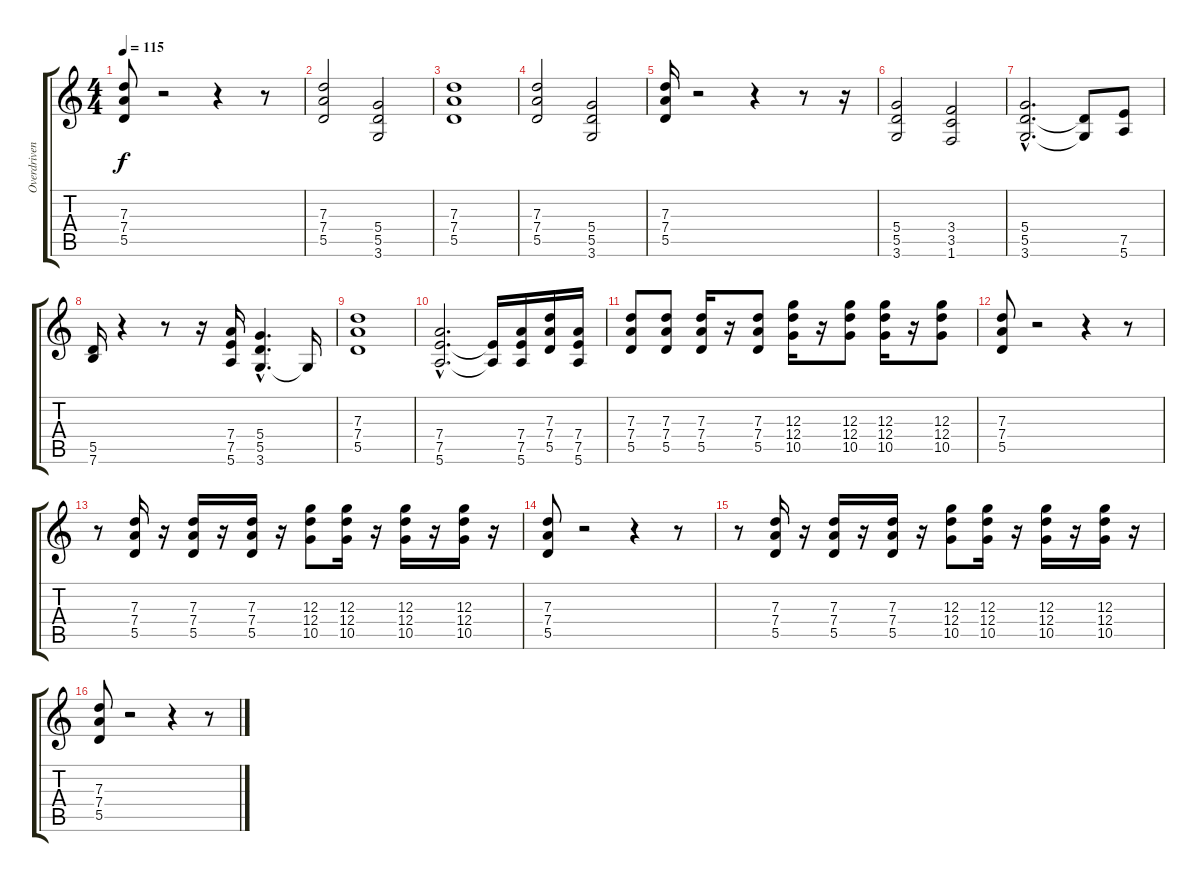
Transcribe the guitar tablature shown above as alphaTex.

\track ("Overdriven Guitar" "Overdriven") {instrument overdrivenguitar}
\staff {score tabs}
\tuning (E4 B3 G3 D3 A2 E2) {hide}
\ts (4 4)
\tempo 115
\clef g2
\ks c
(7.3 7.4 5.5).8{dy f} r.2 r.4 r.8 |
(7.3 7.4 5.5).2 (5.4 5.5 3.6).2 |
(7.3 7.4 5.5).1 |
(7.3 7.4 5.5).2 (5.4 5.5 3.6).2 |
(7.3 7.4 5.5).16 r.2 r.4 r.8 r.16 |
(5.4 5.5 3.6).2 (3.4 3.5 1.6).2 |
(5.4{hac} 5.5{hac} 3.6{hac}).2{d} (5.5{t} 3.6{t}).8 (7.5 5.6).8 |
(5.5 7.6).16 r.4 r.8 r.16 (7.4 7.5 5.6).16 (5.4{hac} 5.5{hac} 3.6{hac}).4{d} 3.6{t}.16 |
(7.3 7.4 5.5).1 |
(7.4{hac} 7.5{hac} 5.6{hac}).2{d} (7.5{t} 5.6{t}).16 (7.4 7.5 5.6).16 (7.3 7.4 5.5).16 (7.4 7.5 5.6).16 |
(7.3 7.4 5.5).8 (7.3 7.4 5.5).8 (7.3 7.4 5.5).16 r.16 (7.3 7.4 5.5).8 (12.3 12.4 10.5).16 r.16 (12.3 12.4 10.5).8 (12.3 12.4 10.5).16 r.16 (12.3 12.4 10.5).8 |
(7.3 7.4 5.5).8 r.2 r.4 r.8 |
r.8 (7.3 7.4 5.5).16 r.16 (7.3 7.4 5.5).16 r.16 (7.3 7.4 5.5).16 r.16 (12.3 12.4 10.5).8 (12.3 12.4 10.5).16 r.16 (12.3 12.4 10.5).16 r.16 (12.3 12.4 10.5).16 r.16 |
(7.3 7.4 5.5).8 r.2 r.4 r.8 |
r.8 (7.3 7.4 5.5).16 r.16 (7.3 7.4 5.5).16 r.16 (7.3 7.4 5.5).16 r.16 (12.3 12.4 10.5).8 (12.3 12.4 10.5).16 r.16 (12.3 12.4 10.5).16 r.16 (12.3 12.4 10.5).16 r.16 |
(7.3 7.4 5.5).8 r.2 r.4 r.8
